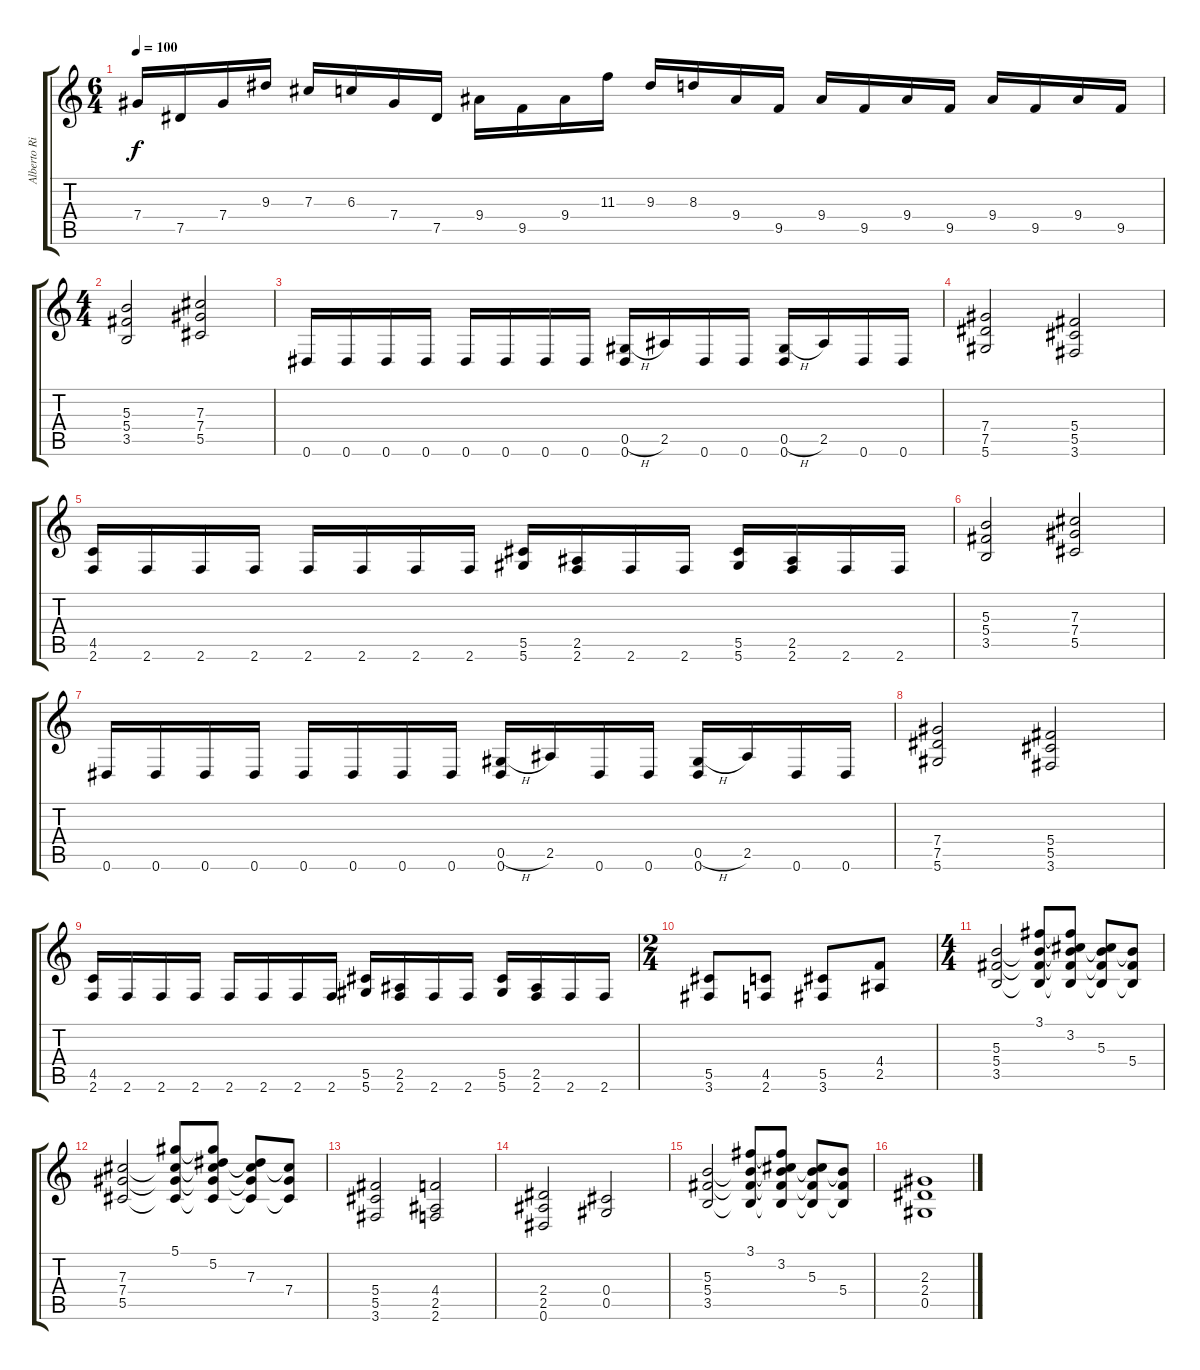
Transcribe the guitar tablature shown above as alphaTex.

\track ("Alberto Rionda" "Alberto Ri") {instrument distortionguitar}
\staff {score tabs}
\tuning (Eb4 Bb3 Gb3 Db3 Ab2 Eb2) {hide}
\ts (6 4)
\tempo 100
\clef g2
\ks c
7.4.16{dy f} 7.5.16 7.4.16 9.3.16 7.3.16 6.3.16 7.4.16 7.5.16 9.4.16 9.5.16 9.4.16 11.3.16 9.3.16 8.3.16 9.4.16 9.5.16 9.4.16 9.5.16 9.4.16 9.5.16 9.4.16 9.5.16 9.4.16 9.5.16 |
\ts (4 4)
(5.3 5.4 3.5).2 (7.3 7.4 5.5).2 |
0.6.16 0.6.16 0.6.16 0.6.16 0.6.16 0.6.16 0.6.16 0.6.16 (0.5{h} 0.6).16 2.5.16 0.6.16 0.6.16 (0.5{h} 0.6).16 2.5.16 0.6.16 0.6.16 |
(7.4 7.5 5.6).2 (5.4 5.5 3.6).2 |
(4.5 2.6).16 2.6.16 2.6.16 2.6.16 2.6.16 2.6.16 2.6.16 2.6.16 (5.5 5.6).16 (2.5 2.6).16 2.6.16 2.6.16 (5.5 5.6).16 (2.5 2.6).16 2.6.16 2.6.16 |
(5.3 5.4 3.5).2 (7.3 7.4 5.5).2 |
0.6.16 0.6.16 0.6.16 0.6.16 0.6.16 0.6.16 0.6.16 0.6.16 (0.5{h} 0.6).16 2.5.16 0.6.16 0.6.16 (0.5{h} 0.6).16 2.5.16 0.6.16 0.6.16 |
(7.4 7.5 5.6).2 (5.4 5.5 3.6).2 |
(4.5 2.6).16 2.6.16 2.6.16 2.6.16 2.6.16 2.6.16 2.6.16 2.6.16 (5.5 5.6).16 (2.5 2.6).16 2.6.16 2.6.16 (5.5 5.6).16 (2.5 2.6).16 2.6.16 2.6.16 |
\ts (2 4)
(5.5 3.6).8 (4.5 2.6).8 (5.5 3.6).8 (4.4 2.5).8 |
\ts (4 4)
(5.3 5.4 3.5).2 (3.1 5.3{t} 5.4{t} 3.5{t}).8 (3.1{t} 3.2 5.3{t} 5.4{t} 3.5{t}).8 (3.2{t} 5.3 5.4{t} 3.5{t}).8 (5.3{t} 5.4 3.5{t}).8 |
(7.3 7.4 5.5).2 (5.1 7.3{t} 7.4{t} 5.5{t}).8 (5.1{t} 5.2 7.3{t} 7.4{t} 5.5{t}).8 (5.2{t} 7.3 7.4{t} 5.5{t}).8 (7.3{t} 7.4 5.5{t}).8 |
(5.4 5.5 3.6).2 (4.4 2.5 2.6).2 |
(2.4 2.5 0.6).2 (0.4 0.5).2 |
(5.3 5.4 3.5).2 (3.1 5.3{t} 5.4{t} 3.5{t}).8 (3.1{t} 3.2 5.3{t} 5.4{t} 3.5{t}).8 (3.2{t} 5.3 5.4{t} 3.5{t}).8 (5.3{t} 5.4 3.5{t}).8 |
(2.3 2.4 0.5).1
